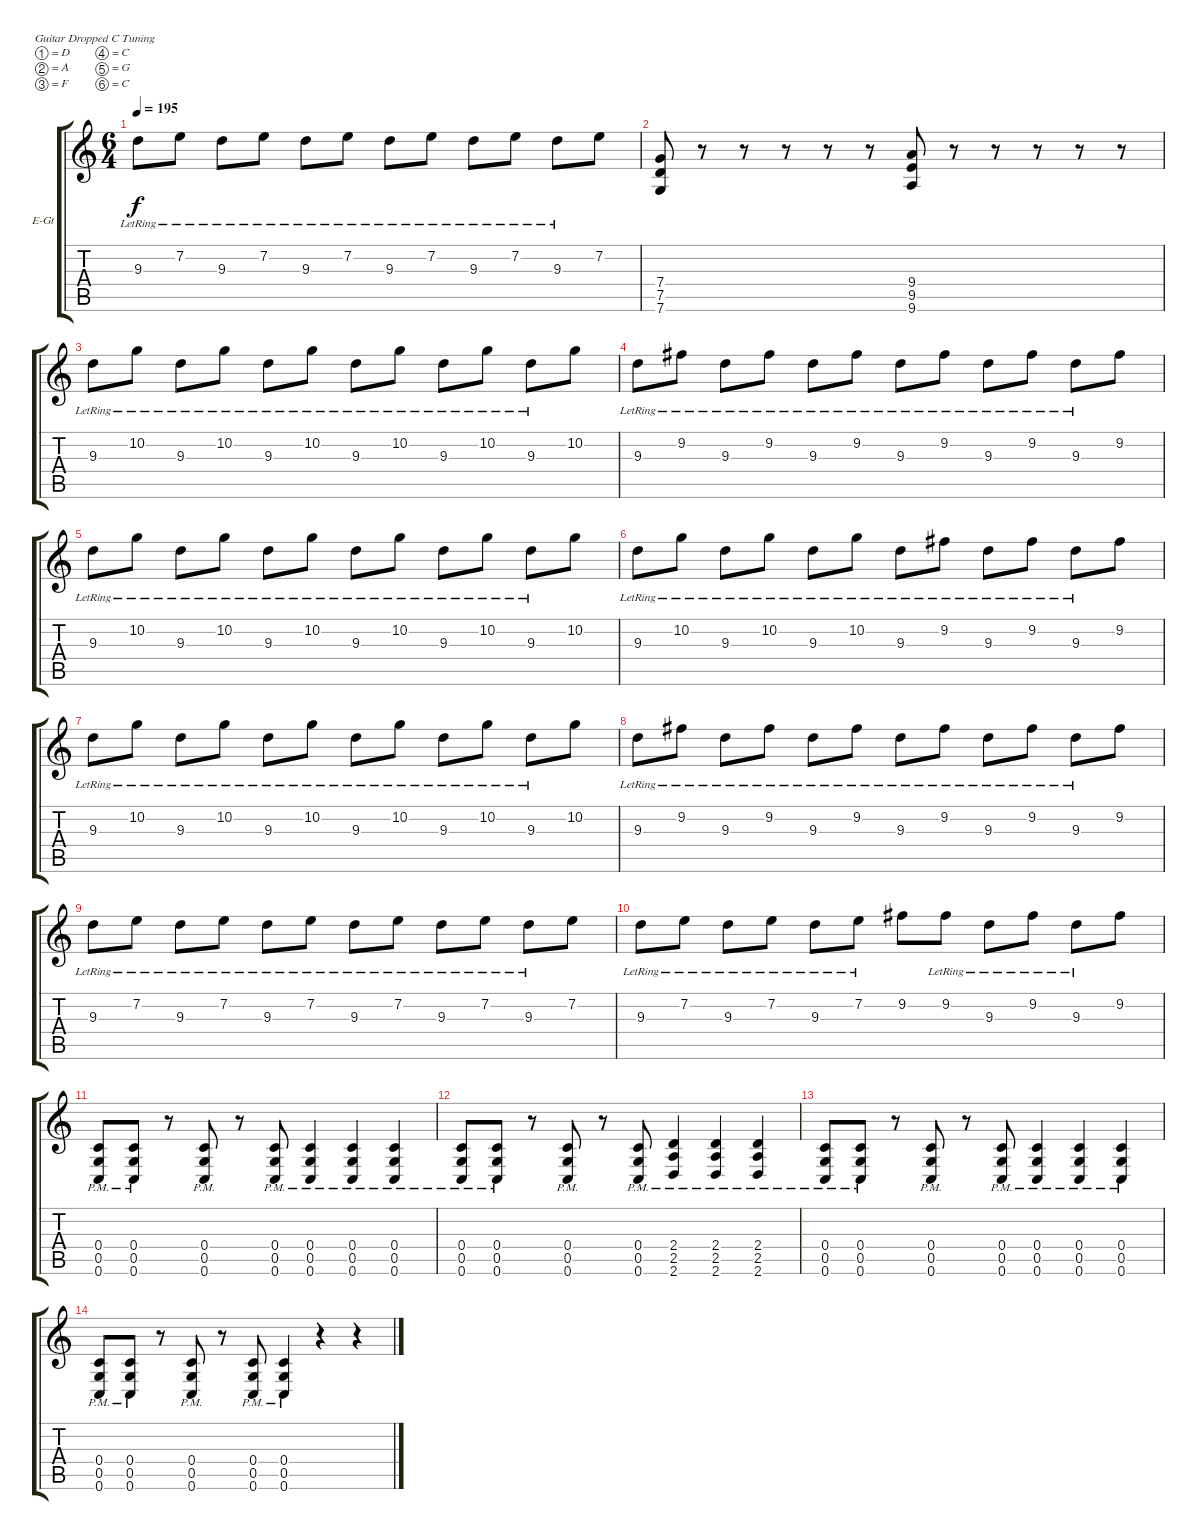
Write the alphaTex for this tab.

\bracketExtendMode groupsimilarinstruments
\firstSystemTrackNameOrientation horizontal
\otherSystemsTrackNameOrientation horizontal
\track ("Michael Paget" "E-Gt") {instrument distortionguitar}
\staff {score tabs}
\tuning (D4 A3 F3 C3 G2 C2)
\ts (6 4)
\tempo 195
\clef g2
\ks c
9.3{lr}.8{dy f} 7.2{lr}.8 9.3{lr}.8 7.2{lr}.8 9.3{lr}.8 7.2{lr}.8 9.3{lr}.8 7.2{lr}.8 9.3{lr}.8 7.2{lr}.8 9.3{lr}.8 7.2.8 |
(7.6 7.5 7.4).8 r.8 r.8 r.8 r.8 r.8 (9.6 9.5 9.4).8 r.8 r.8 r.8 r.8 r.8 |
9.3{lr}.8 10.2{lr}.8 9.3{lr}.8 10.2{lr}.8 9.3{lr}.8 10.2{lr}.8 9.3{lr}.8 10.2{lr}.8 9.3{lr}.8 10.2{lr}.8 9.3{lr}.8 10.2.8 |
9.3{lr}.8 9.2{lr}.8 9.3{lr}.8 9.2{lr}.8 9.3{lr}.8 9.2{lr}.8 9.3{lr}.8 9.2{lr}.8 9.3{lr}.8 9.2{lr}.8 9.3{lr}.8 9.2.8 |
9.3{lr}.8 10.2{lr}.8 9.3{lr}.8 10.2{lr}.8 9.3{lr}.8 10.2{lr}.8 9.3{lr}.8 10.2{lr}.8 9.3{lr}.8 10.2{lr}.8 9.3{lr}.8 10.2.8 |
9.3{lr}.8 10.2{lr}.8 9.3{lr}.8 10.2{lr}.8 9.3{lr}.8 10.2{lr}.8 9.3{lr}.8 9.2{lr}.8 9.3{lr}.8 9.2{lr}.8 9.3{lr}.8 9.2.8 |
9.3{lr}.8 10.2{lr}.8 9.3{lr}.8 10.2{lr}.8 9.3{lr}.8 10.2{lr}.8 9.3{lr}.8 10.2{lr}.8 9.3{lr}.8 10.2{lr}.8 9.3{lr}.8 10.2.8 |
9.3{lr}.8 9.2{lr}.8 9.3{lr}.8 9.2{lr}.8 9.3{lr}.8 9.2{lr}.8 9.3{lr}.8 9.2{lr}.8 9.3{lr}.8 9.2{lr}.8 9.3{lr}.8 9.2.8 |
9.3{lr}.8 7.2{lr}.8 9.3{lr}.8 7.2{lr}.8 9.3{lr}.8 7.2{lr}.8 9.3{lr}.8 7.2{lr}.8 9.3{lr}.8 7.2{lr}.8 9.3{lr}.8 7.2.8 |
9.3{lr}.8 7.2{lr}.8 9.3{lr}.8 7.2{lr}.8 9.3{lr}.8 7.2{lr}.8 9.2.8 9.2{lr}.8 9.3{lr}.8 9.2{lr}.8 9.3{lr}.8 9.2.8 |
(0.4{pm} 0.5{pm} 0.6{pm}).8 (0.4{pm} 0.5{pm} 0.6{pm}).8 r.8 (0.4{pm} 0.5{pm} 0.6{pm}).8 r.8 (0.4{pm} 0.5{pm} 0.6{pm}).8 (0.4{pm} 0.5{pm} 0.6{pm}).4 (0.4{pm} 0.5{pm} 0.6{pm}).4 (0.4{pm} 0.5{pm} 0.6{pm}).4 |
(0.4{pm} 0.5{pm} 0.6{pm}).8 (0.4{pm} 0.5{pm} 0.6{pm}).8 r.8 (0.4{pm} 0.5{pm} 0.6{pm}).8 r.8 (0.4{pm} 0.5{pm} 0.6{pm}).8 (2.4{pm} 2.5{pm} 2.6{pm}).4 (2.4{pm} 2.5{pm} 2.6{pm}).4 (2.4{pm} 2.5{pm} 2.6{pm}).4 |
(0.4{pm} 0.5{pm} 0.6{pm}).8 (0.4{pm} 0.5{pm} 0.6{pm}).8 r.8 (0.4{pm} 0.5{pm} 0.6{pm}).8 r.8 (0.4{pm} 0.5{pm} 0.6{pm}).8 (0.4{pm} 0.5{pm} 0.6{pm}).4 (0.4{pm} 0.5{pm} 0.6{pm}).4 (0.4{pm} 0.5{pm} 0.6{pm}).4 |
(0.4{pm} 0.5{pm} 0.6{pm}).8 (0.4{pm} 0.5{pm} 0.6{pm}).8 r.8 (0.4{pm} 0.5{pm} 0.6{pm}).8 r.8 (0.4{pm} 0.5{pm} 0.6{pm}).8 (0.4{pm} 0.5{pm} 0.6{pm}).4 r.4 r.4
